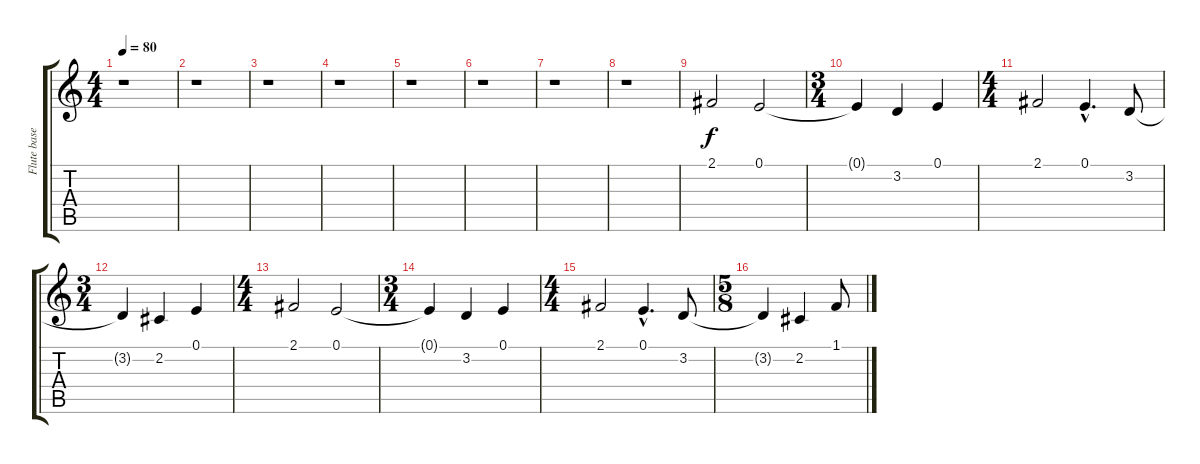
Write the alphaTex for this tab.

\track ("Flute base" "Flute base") {instrument flute}
\staff {score tabs}
\tuning (E4 B3 G3 D3 A2 E2) {hide}
\ts (4 4)
\tempo 80
\clef g2
\ks c
r.1{dy f} |
r.1 |
r.1 |
r.1 |
r.1 |
r.1 |
r.1 |
r.1 |
2.1.2 0.1.2 |
\ts (3 4)
0.1{t}.4 3.2.4 0.1.4 |
\ts (4 4)
2.1.2 0.1{hac}.4{d} 3.2.8 |
\ts (3 4)
3.2{t}.4 2.2.4 0.1.4 |
\ts (4 4)
2.1.2 0.1.2 |
\ts (3 4)
0.1{t}.4 3.2.4 0.1.4 |
\ts (4 4)
2.1.2 0.1{hac}.4{d} 3.2.8 |
\ts (5 8)
3.2{t}.4 2.2.4 1.1.8
